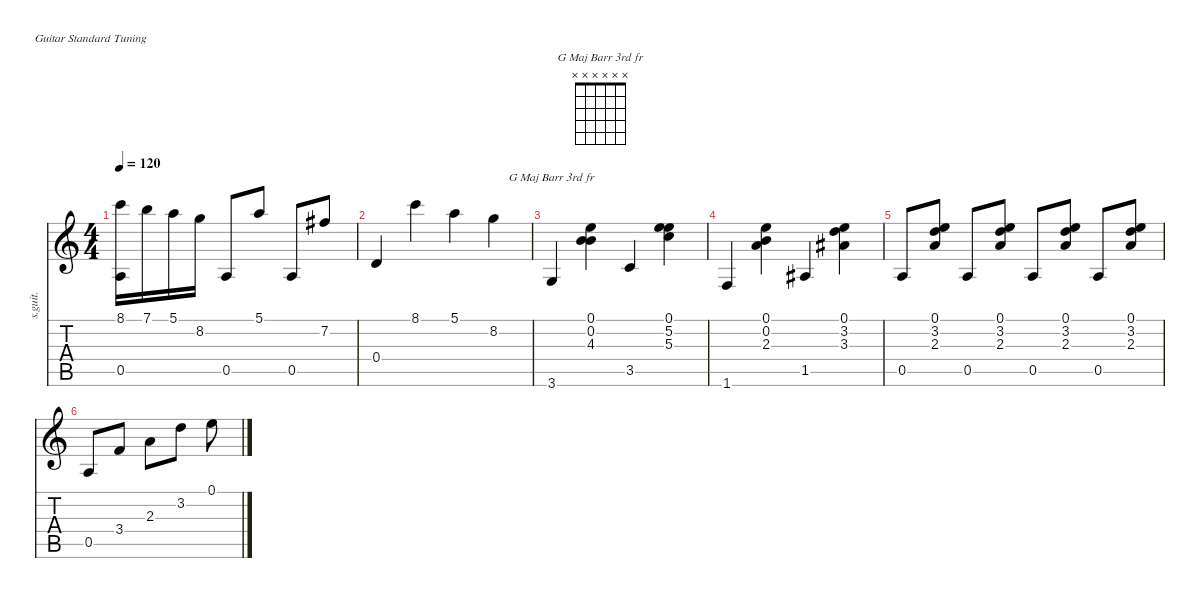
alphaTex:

\defaultSystemsLayout 4
\hideDynamics
\bracketExtendMode nobrackets
\otherSystemsTrackNameOrientation horizontal
\track ("Track 1" "s.guit.") {instrument acousticguitarsteel}
\staff {score tabs}
\tuning (E4 B3 G3 D3 A2 E2)
\chord ("G Maj Barr 3rd fr" x x x x x x)
\ts (4 4)
\tempo 120
\clef g2
\ks c
(0.5 8.1).16{dy mf beam Down} 7.1.16{beam Down} 5.1.16{beam Down} 8.2.16{beam Down} 0.5.8{beam Up} 5.1.8{beam Up} 0.5.8{beam Up} 7.2{acc #}.8{beam Up} |
0.4.4{beam Up} 8.1.4{beam Down} 5.1.4{beam Down} 8.2.4{beam Down} |
3.6.4{ch "G Maj Barr 3rd fr" beam Up} (0.1 0.2 4.3).4{beam Down} 3.5.4{beam Up} (0.1 5.2 5.3).4{beam Down} |
1.6.4{beam Up} (0.1 0.2 2.3).4{beam Down} 1.5{acc #}.4{beam Up} (0.1 3.2 3.3{acc #}).4{beam Down} |
0.5.8{beam Up} (3.2 2.3 0.1).8{beam Up} 0.5.8{beam Up} (3.2 2.3 0.1).8{beam Up} 0.5.8{beam Up} (3.2 2.3 0.1).8{beam Up} 0.5.8{beam Up} (3.2 2.3 0.1).8{beam Up} |
0.5.8{beam Up} 3.4.8{beam Up} 2.3.8{beam Down} 3.2.8{beam Down} 0.1.8{beam Down}
